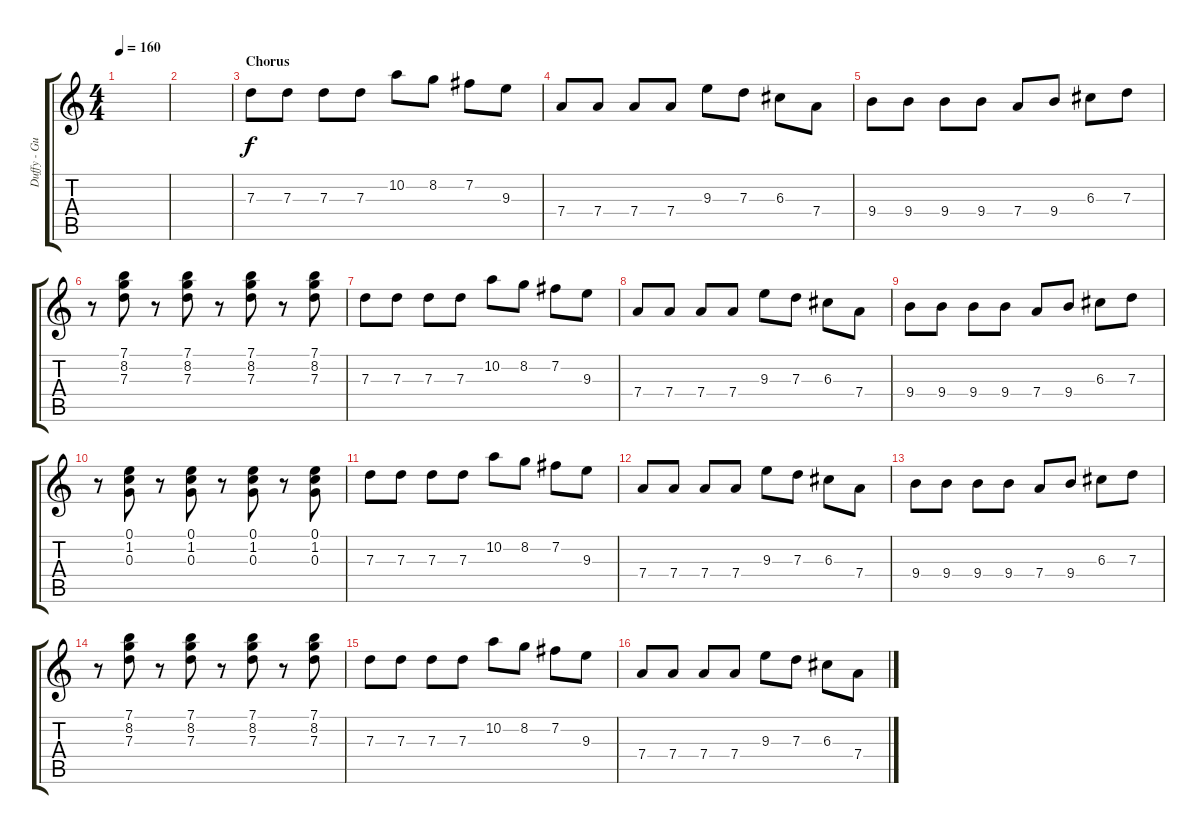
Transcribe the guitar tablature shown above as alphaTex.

\track ("Duffy - Guitars" "Duffy - Gu") {instrument distortionguitar}
\staff {score tabs}
\tuning (E4 B3 G3 D3 A2 E2) {hide}
\ts (4 4)
\tempo 160
\clef g2
\ks c
|
|
\section ("" "Chorus")
7.3.8 7.3.8 7.3.8 7.3.8 10.2.8 8.2.8 7.2.8 9.3.8 |
7.4.8 7.4.8 7.4.8 7.4.8 9.3.8 7.3.8 6.3.8 7.4.8 |
9.4.8 9.4.8 9.4.8 9.4.8 7.4.8 9.4.8 6.3.8 7.3.8 |
r.8 (7.1 8.2 7.3).8 r.8 (7.1 8.2 7.3).8 r.8 (7.1 8.2 7.3).8 r.8 (7.1 8.2 7.3).8 |
7.3.8 7.3.8 7.3.8 7.3.8 10.2.8 8.2.8 7.2.8 9.3.8 |
7.4.8 7.4.8 7.4.8 7.4.8 9.3.8 7.3.8 6.3.8 7.4.8 |
9.4.8 9.4.8 9.4.8 9.4.8 7.4.8 9.4.8 6.3.8 7.3.8 |
r.8 (0.1 1.2 0.3).8 r.8 (0.1 1.2 0.3).8 r.8 (0.1 1.2 0.3).8 r.8 (0.1 1.2 0.3).8 |
7.3.8 7.3.8 7.3.8 7.3.8 10.2.8 8.2.8 7.2.8 9.3.8 |
7.4.8 7.4.8 7.4.8 7.4.8 9.3.8 7.3.8 6.3.8 7.4.8 |
9.4.8 9.4.8 9.4.8 9.4.8 7.4.8 9.4.8 6.3.8 7.3.8 |
r.8 (7.1 8.2 7.3).8 r.8 (7.1 8.2 7.3).8 r.8 (7.1 8.2 7.3).8 r.8 (7.1 8.2 7.3).8 |
7.3.8 7.3.8 7.3.8 7.3.8 10.2.8 8.2.8 7.2.8 9.3.8 |
7.4.8 7.4.8 7.4.8 7.4.8 9.3.8 7.3.8 6.3.8 7.4.8
